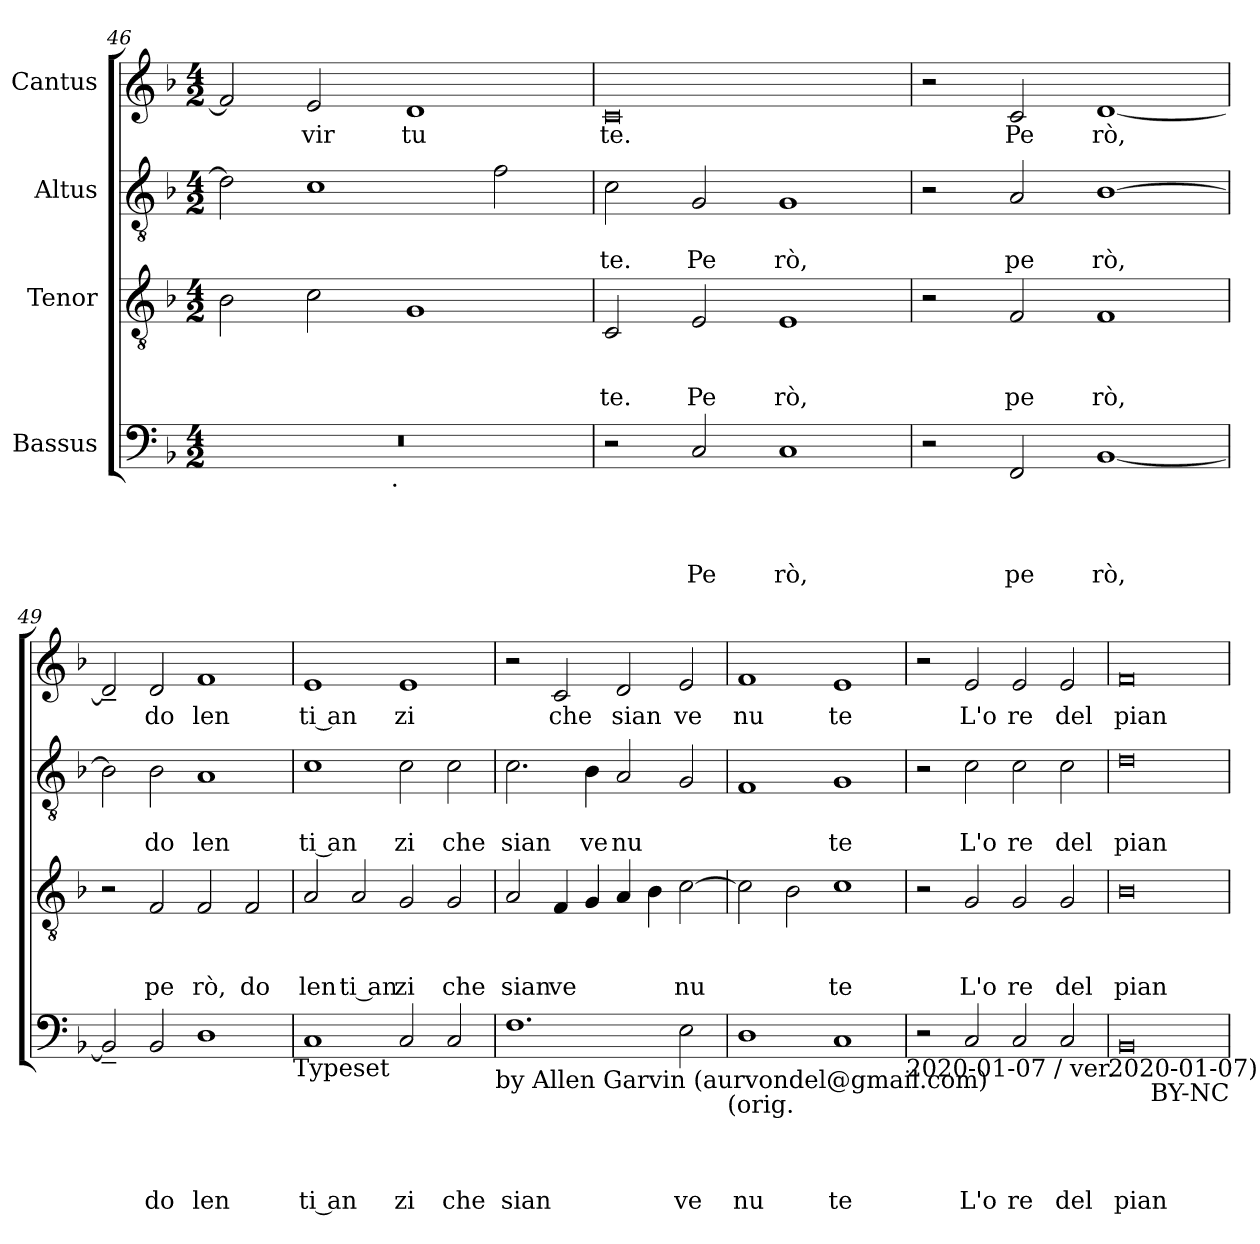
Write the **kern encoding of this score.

**kern	**text	**text	**text	**text	**kern	**text	**text	**text	**kern	**text	**text	**kern	**text
*part4	*part4	*part4	*part4	*part4	*part3	*part3	*part3	*part3	*part2	*part2	*part2	*part1	*part1
*staff4	*staff4	*staff4	*staff4	*staff4	*staff3	*staff3	*staff3	*staff3	*staff2	*staff2	*staff2	*staff1	*staff1
*I"Bassus	*	*	*	*	*I"Tenor	*	*	*	*I"Altus	*	*	*I"Cantus	*
*clefF4	*	*	*	*	*clefGv2	*	*	*	*clefGv2	*	*	*clefG2	*
*k[b-]	*	*	*	*	*k[b-]	*	*	*	*k[b-]	*	*	*k[b-]	*
*F:	*	*	*	*	*F:	*	*	*	*F:	*	*	*F:	*
*M4/2	*	*	*	*	*M4/2	*	*	*	*M4/2	*	*	*M4/2	*
=46	=46	=46	=46	=46	=46	=46	=46	=46	=46	=46	=46	=46	=46
*^	*	*	*	*	*	*	*	*	*	*	*	*	*
0r	2ryy	.	.	.	.	2B-\	.	.	.	2d\]	.	.	2f/]	.
!	!	!	!	!	!	!	!	!	!	!	!	!	!	!LO:LY:b
.	4...ryy	.	.	.	.	2c\	.	.	.	1c	.	.	2e/	vir
!	!LO:TX:b:t=.	!	!	!	!	!	!	!	!	!	!	!	!	!
.	1ryy	.	.	.	.	.	.	.	.	.	.	.	.	.
!	!	!	!	!	!	!	!	!	!	!	!	!	!	!LO:LY:b
.	.	.	.	.	.	1G	.	.	.	.	.	.	1d	tu
.	.	.	.	.	.	.	.	.	.	2f\	.	.	.	.
.	32ryy	.	.	.	.	.	.	.	.	.	.	.	.	.
=47	=47	=47	=47	=47	=47	=47	=47	=47	=47	=47	=47	=47	=47	=47
!	!	!	!	!	!	!	!	!	!LO:LY:b	!	!	!LO:LY:b	!	!LO:LY:b
*v	*v	*	*	*	*	*	*	*	*	*	*	*	*	*
2r	.	.	.	.	2C/	.	.	te.	2c\	.	te.	0c	te.
!	!	!	!	!LO:LY:b	!	!	!	!LO:LY:b	!	!	!LO:LY:b	!	!
2C/	.	.	.	Pe	2E/	.	.	Pe	2G/	.	Pe	.	.
!	!	!	!	!LO:LY:b	!	!	!	!LO:LY:b	!	!	!LO:LY:b	!	!
1C	.	.	.	rò,	1E	.	.	rò,	1G	.	rò,	.	.
=48	=48	=48	=48	=48	=48	=48	=48	=48	=48	=48	=48	=48	=48
2r	.	.	.	.	2r	.	.	.	2r	.	.	2r	.
!	!	!	!	!LO:LY:b	!	!	!	!LO:LY:b	!	!	!LO:LY:b	!	!LO:LY:b
2FF/	.	.	.	pe	2F/	.	.	pe	2A/	.	pe	2c/	Pe
!	!	!	!	!LO:LY:b	!	!	!	!LO:LY:b	!	!	!LO:LY:b	!	!LO:LY:b
[<1BB-	.	.	.	rò,	1F	.	.	rò,	[<1B-	.	rò,	[<1d	rò,
!!LO:LB:g=z
=49	=49	=49	=49	=49	=49	=49	=49	=49	=49	=49	=49	=49	=49
2BB-~</]	.	.	.	.	2r	.	.	.	2B-\]	.	.	2d~</]	.
!	!	!	!	!LO:LY:b	!	!	!	!LO:LY:b	!	!	!LO:LY:b	!	!LO:LY:b
2BB-/	.	.	.	do	2F/	.	.	pe	2B-\	.	do	2d/	do
!	!	!	!	!LO:LY:b	!	!	!	!LO:LY:b	!	!	!LO:LY:b	!	!LO:LY:b
1D	.	.	.	len	2F/	.	.	rò,	1A	.	len	1f	len
!	!	!	!	!	!	!	!	!LO:LY:b	!	!	!	!	!
.	.	.	.	.	2F/	.	.	do	.	.	.	.	.
!LO:TX:b:t=Typeset	!	!	!	!	!	!	!	!	!	!	!	!	!
=50	=50	=50	=50	=50	=50	=50	=50	=50	=50	=50	=50	=50	=50
!	!	!	!	!LO:LY:b:rj	!	!	!	!LO:LY:b	!	!	!LO:LY:b:rj	!	!LO:LY:b:rj
1C	.	.	.	ti an	2A/	.	.	len	(1c	.	ti an	1e	ti an
!	!	!	!	!	!	!	!	!LO:LY:b:rj	!	!	!	!	!
.	.	.	.	.	2A/	.	.	ti an	.	.	.	.	.
!	!	!	!	!LO:LY:b	!	!	!	!LO:LY:b	!	!	!LO:LY:b	!	!LO:LY:b
2C/	.	.	.	zi	2G/	.	.	zi	2c\	.	zi	1e	zi
!	!	!	!	!LO:LY:b	!	!	!	!LO:LY:b	!	!	!LO:LY:b	!	!
2C/	.	.	.	che	2G/	.	.	che	2c\	.	che	.	.
!LO:TX:b:t=by Allen Garvin (aurvondel@gmail.com)	!	!	!	!	!	!	!	!	!	!	!	!	!
=51	=51	=51	=51	=51	=51	=51	=51	=51	=51	=51	=51	=51	=51
!	!	!	!	!LO:LY:b	!	!	!	!LO:LY:b	!	!	!LO:LY:b	!	!
1.F	.	.	.	sian	2A/	.	.	sian	2.c\	.	sian	2r	.
!	!	!	!	!	!	!	!	!LO:LY:b	!	!	!	!	!LO:LY:b
.	.	.	.	.	4F/	.	.	ve	.	.	.	2c/	che
!	!	!	!	!	!	!	!	!	!	!	!LO:LY:b	!	!
.	.	.	.	.	4G/	.	.	.	4B-\	.	ve	.	.
!	!	!	!	!	!	!	!	!	!	!	!LO:LY:b	!	!LO:LY:b
.	.	.	.	.	4A/	.	.	.	2A/	.	nu	2d/	sian
.	.	.	.	.	4B-\	.	.	.	.	.	.	.	.
!	!	!	!	!LO:LY:b	!	!	!	!LO:LY:b	!	!	!	!	!LO:LY:b
2E\	.	.	.	ve	[>2c\	.	.	nu	2G/	.	.	2e/	ve
!LO:TX:b:t=(orig.	!	!	!	!	!	!	!	!	!	!	!	!	!
=52	=52	=52	=52	=52	=52	=52	=52	=52	=52	=52	=52	=52	=52
!	!	!	!	!LO:LY:b	!	!	!	!	!	!	!	!	!LO:LY:b
1D	.	.	.	nu	2c\]	.	.	.	1F	.	.	1f	nu
.	.	.	.	.	2B-\	.	.	.	.	.	.	.	.
!	!	!	!	!LO:LY:b	!	!	!	!LO:LY:b	!	!	!LO:LY:b	!	!LO:LY:b
1C	.	.	.	te	1c	.	.	te	1G	.	te	1e	te
!LO:TX:b:t=2020-01-07 / ver.	!	!	!	!	!	!	!	!	!	!	!	!	!
=53	=53	=53	=53	=53	=53	=53	=53	=53	=53	=53	=53	=53	=53
2r	.	.	.	.	2r	.	.	.	2r	.	.	2r	.
!	!	!	!	!LO:LY:b	!	!	!	!LO:LY:b	!	!	!LO:LY:b	!	!LO:LY:b
2C/	.	.	.	L'o	2G/	.	.	L'o	2c\	.	L'o	2e/	L'o
!	!	!	!	!LO:LY:b	!	!	!	!LO:LY:b	!	!	!LO:LY:b	!	!LO:LY:b
2C/	.	.	.	re	2G/	.	.	re	2c\	.	re	2e/	re
!	!	!	!	!LO:LY:b	!	!	!	!LO:LY:b	!	!	!LO:LY:b	!	!LO:LY:b
2C/	.	.	.	del	2G/	.	.	del	2c\	.	del	2e/	del
!LO:TX:b:t=2020-01-07) CC	!	!	!	!	!	!	!	!	!	!	!	!	!
=54	=54	=54	=54	=54	=54	=54	=54	=54	=54	=54	=54	=54	=54
!	!	!	!	!LO:LY:b	!	!	!	!LO:LY:b	!	!	!LO:LY:b	!	!LO:LY:b
0BB-	.	.	.	pian	0B-	.	.	pian	0d	.	pian	0f	pian
!LO:TX:b:t=BY-NC	!	!	!	!	!	!	!	!	!	!	!	!	!
=	=	=	=	=	=	=	=	=	=	=	=	=	=
*-	*-	*-	*-	*-	*-	*-	*-	*-	*-	*-	*-	*-	*-
